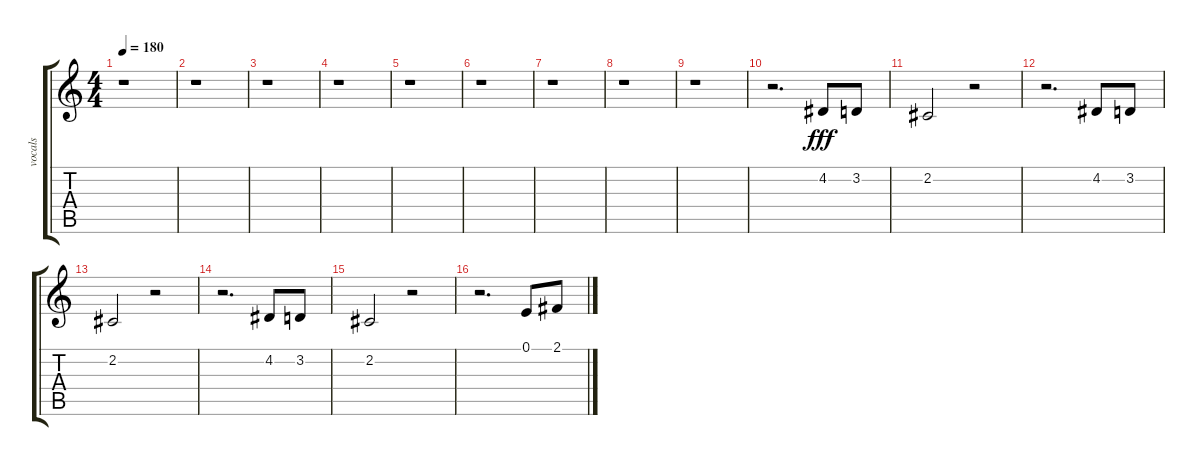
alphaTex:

\track ("vocals" "vocals") {instrument brasssection}
\staff {score tabs}
\tuning (E4 B3 G3 D3 A2 E2) {hide}
\ts (4 4)
\tempo 180
\clef g2
\ks c
r.1{dy fff} |
r.1 |
r.1 |
r.1 |
r.1 |
r.1 |
r.1 |
r.1 |
r.1 |
r.2{d} 4.2.8 3.2.8 |
2.2.2 r.2 |
r.2{d} 4.2.8 3.2.8 |
2.2.2 r.2 |
r.2{d} 4.2.8 3.2.8 |
2.2.2 r.2 |
r.2{d} 0.1.8 2.1.8
